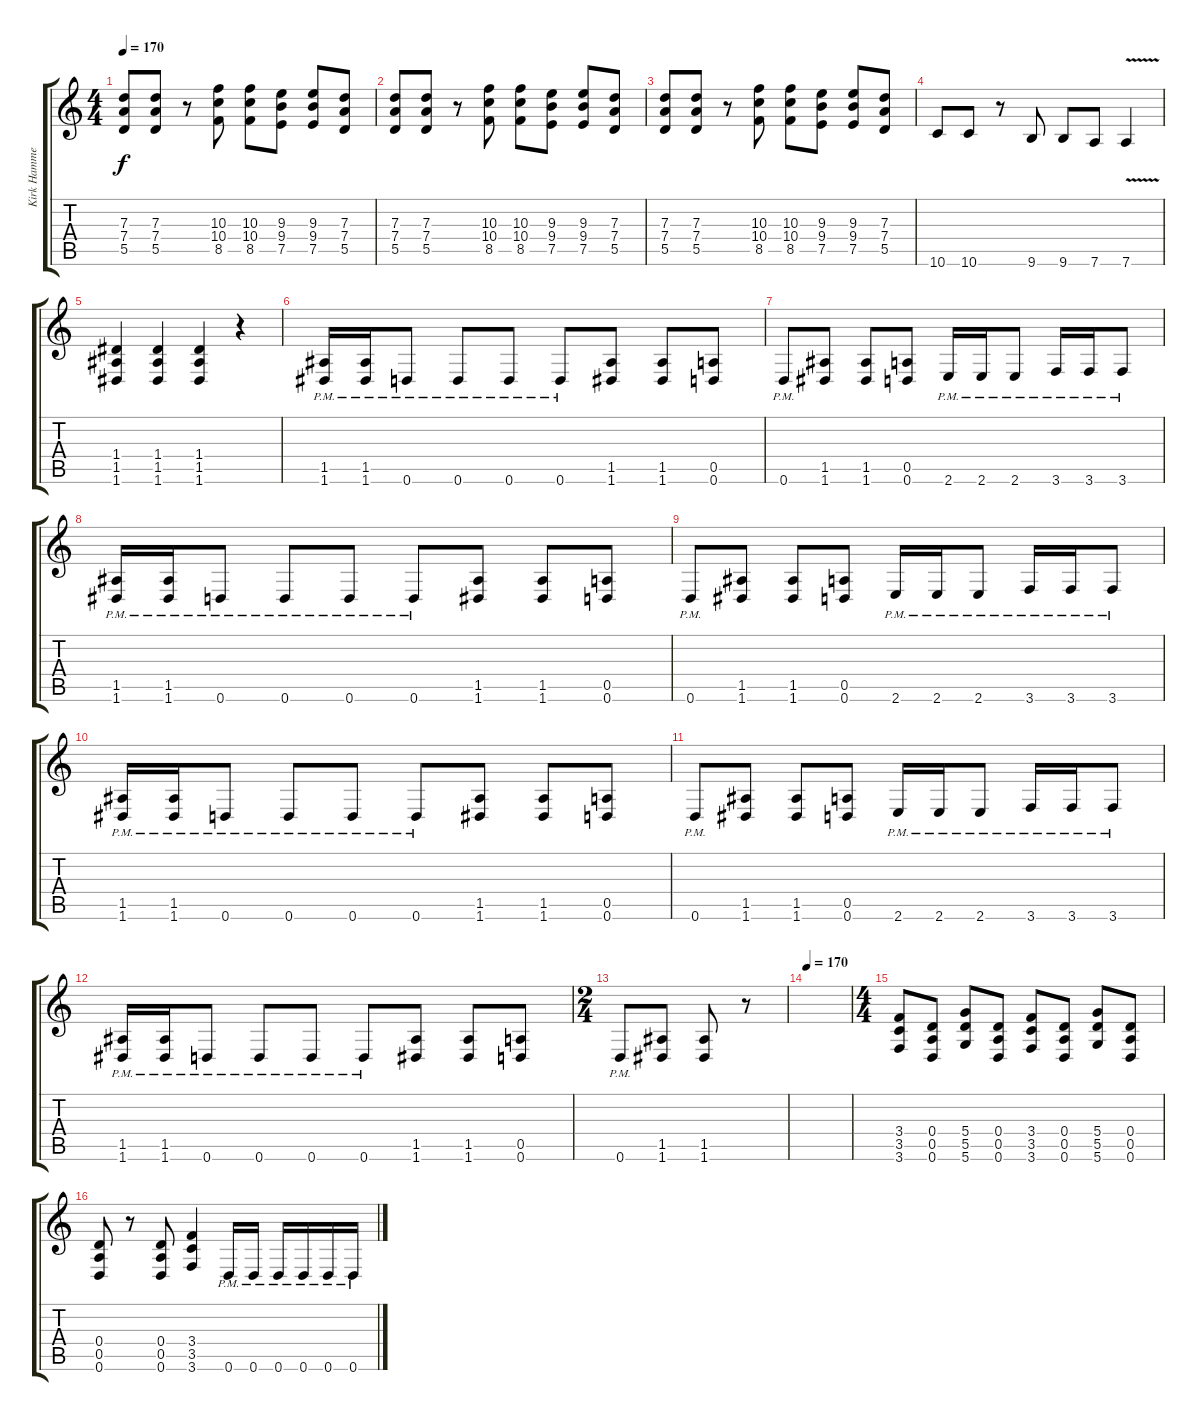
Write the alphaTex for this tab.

\track ("Kirk Hammett" "Kirk Hamme") {instrument distortionguitar}
\staff {score tabs}
\tuning (E4 B3 G3 D3 A2 D2) {hide}
\ts (4 4)
\tempo 170
\clef g2
\ks c
(7.3 7.4 5.5).8{dy f} (7.3 7.4 5.5).8 r.8 (10.3 10.4 8.5).8 (10.3 10.4 8.5).8 (9.3 9.4 7.5).8 (9.3 9.4 7.5).8 (7.3 7.4 5.5).8 |
(7.3 7.4 5.5).8 (7.3 7.4 5.5).8 r.8 (10.3 10.4 8.5).8 (10.3 10.4 8.5).8 (9.3 9.4 7.5).8 (9.3 9.4 7.5).8 (7.3 7.4 5.5).8 |
(7.3 7.4 5.5).8 (7.3 7.4 5.5).8 r.8 (10.3 10.4 8.5).8 (10.3 10.4 8.5).8 (9.3 9.4 7.5).8 (9.3 9.4 7.5).8 (7.3 7.4 5.5).8 |
10.6.8 10.6.8 r.8 9.6.8 9.6.8 7.6.8 7.6{v}.4 |
(1.4 1.5 1.6).4 (1.4 1.5 1.6).4 (1.4 1.5 1.6).4 r.4 |
(1.5{pm} 1.6{pm}).16 (1.5{pm} 1.6{pm}).16 0.6{pm}.8 0.6{pm}.8 0.6{pm}.8 0.6{pm}.8 (1.5 1.6).8 (1.5 1.6).8 (0.5 0.6).8 |
0.6{pm}.8 (1.5 1.6).8 (1.5 1.6).8 (0.5 0.6).8 2.6{pm}.16 2.6{pm}.16 2.6{pm}.8 3.6{pm}.16 3.6{pm}.16 3.6{pm}.8 |
(1.5{pm} 1.6{pm}).16 (1.5{pm} 1.6{pm}).16 0.6{pm}.8 0.6{pm}.8 0.6{pm}.8 0.6{pm}.8 (1.5 1.6).8 (1.5 1.6).8 (0.5 0.6).8 |
0.6{pm}.8 (1.5 1.6).8 (1.5 1.6).8 (0.5 0.6).8 2.6{pm}.16 2.6{pm}.16 2.6{pm}.8 3.6{pm}.16 3.6{pm}.16 3.6{pm}.8 |
(1.5{pm} 1.6{pm}).16 (1.5{pm} 1.6{pm}).16 0.6{pm}.8 0.6{pm}.8 0.6{pm}.8 0.6{pm}.8 (1.5 1.6).8 (1.5 1.6).8 (0.5 0.6).8 |
0.6{pm}.8 (1.5 1.6).8 (1.5 1.6).8 (0.5 0.6).8 2.6{pm}.16 2.6{pm}.16 2.6{pm}.8 3.6{pm}.16 3.6{pm}.16 3.6{pm}.8 |
(1.5{pm} 1.6{pm}).16 (1.5{pm} 1.6{pm}).16 0.6{pm}.8 0.6{pm}.8 0.6{pm}.8 0.6{pm}.8 (1.5 1.6).8 (1.5 1.6).8 (0.5 0.6).8 |
\ts (2 4)
0.6{pm}.8 (1.5 1.6).8 (1.5 1.6).8 r.8 |
\tempo 170
|
\ts (4 4)
(3.4 3.5 3.6).8 (0.4 0.5 0.6).8 (5.4 5.5 5.6).8 (0.4 0.5 0.6).8 (3.4 3.5 3.6).8 (0.4 0.5 0.6).8 (5.4 5.5 5.6).8 (0.4 0.5 0.6).8 |
(0.4 0.5 0.6).8 r.8 (0.4 0.5 0.6).8 (3.4 3.5 3.6).4 0.6{pm}.16 0.6{pm}.16 0.6{pm}.16 0.6{pm}.16 0.6{pm}.16 0.6{pm}.16
